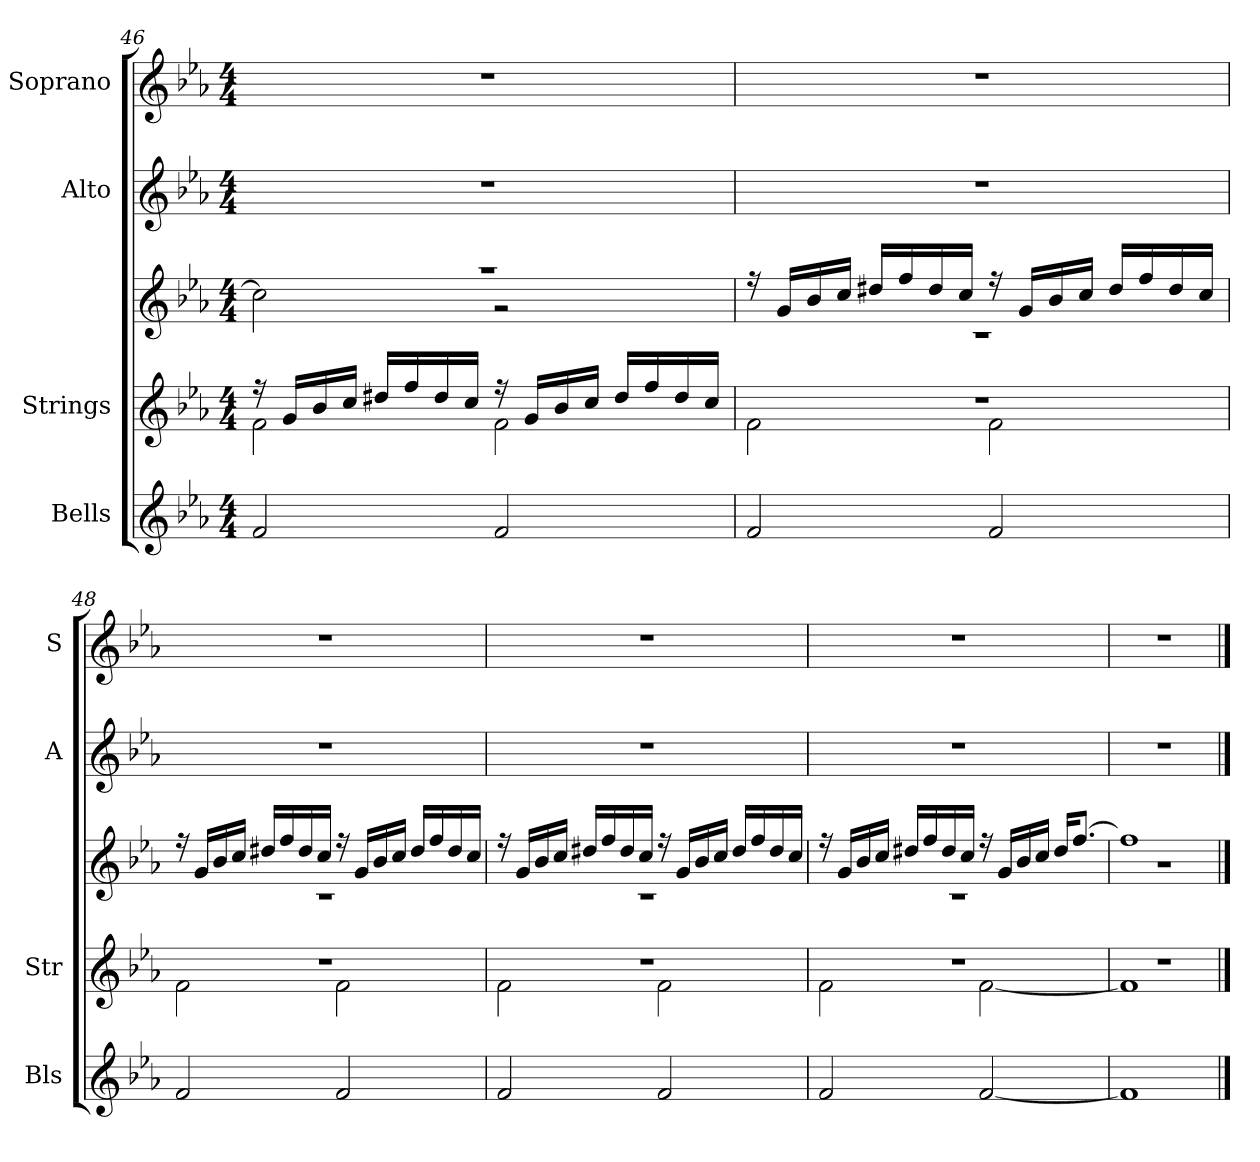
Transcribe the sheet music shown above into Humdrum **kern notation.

**kern	**kern	**kern	**kern	**kern
*part4	*part3	*part3	*part2	*part1
*staff5	*staff4	*staff3	*staff2	*staff1
*I"Bells	*I"Strings	*	*I"Alto	*I"Soprano
*I'Bls	*I'Str	*	*I'A	*I'S
*clefG2	*clefG2	*clefG2	*clefG2	*clefG2
*k[b-e-a-]	*k[b-e-a-]	*k[b-e-a-]	*k[b-e-a-]	*k[b-e-a-]
*E-:	*E-:	*E-:	*E-:	*E-:
*M4/4	*M4/4	*M4/4	*M4/4	*M4/4
=46	=46	=46	=46	=46
*	*^	*^	*	*
2f	16r	2f\	1r	2cc\]	1r	1r
.	16g/LL	.	.	.	.	.
.	16b-/	.	.	.	.	.
.	16cc/JJ	.	.	.	.	.
.	16dd#X/LL	.	.	.	.	.
.	16ff/	.	.	.	.	.
.	16dd#/	.	.	.	.	.
.	16cc/JJ	.	.	.	.	.
2f	16r	2f\	.	2r	.	.
.	16g/LL	.	.	.	.	.
.	16b-/	.	.	.	.	.
.	16cc/JJ	.	.	.	.	.
.	16dd#/LL	.	.	.	.	.
.	16ff/	.	.	.	.	.
.	16dd#/	.	.	.	.	.
.	16cc/JJ	.	.	.	.	.
=47	=47	=47	=47	=47	=47	=47
2f	1r	2f\	16r	1r	1r	1r
.	.	.	16g/LL	.	.	.
.	.	.	16b-/	.	.	.
.	.	.	16cc/JJ	.	.	.
.	.	.	16dd#X/LL	.	.	.
.	.	.	16ff/	.	.	.
.	.	.	16dd#/	.	.	.
.	.	.	16cc/JJ	.	.	.
2f	.	2f\	16r	.	.	.
.	.	.	16g/LL	.	.	.
.	.	.	16b-/	.	.	.
.	.	.	16cc/JJ	.	.	.
.	.	.	16dd#/LL	.	.	.
.	.	.	16ff/	.	.	.
.	.	.	16dd#/	.	.	.
.	.	.	16cc/JJ	.	.	.
=48	=48	=48	=48	=48	=48	=48
2f	1r	2f\	16r	1r	1r	1r
.	.	.	16g/LL	.	.	.
.	.	.	16b-/	.	.	.
.	.	.	16cc/JJ	.	.	.
.	.	.	16dd#X/LL	.	.	.
.	.	.	16ff/	.	.	.
.	.	.	16dd#/	.	.	.
.	.	.	16cc/JJ	.	.	.
2f	.	2f\	16r	.	.	.
.	.	.	16g/LL	.	.	.
.	.	.	16b-/	.	.	.
.	.	.	16cc/JJ	.	.	.
.	.	.	16dd#/LL	.	.	.
.	.	.	16ff/	.	.	.
.	.	.	16dd#/	.	.	.
.	.	.	16cc/JJ	.	.	.
=49	=49	=49	=49	=49	=49	=49
2f	1r	2f\	16r	1r	1r	1r
.	.	.	16g/LL	.	.	.
.	.	.	16b-/	.	.	.
.	.	.	16cc/JJ	.	.	.
.	.	.	16dd#X/LL	.	.	.
.	.	.	16ff/	.	.	.
.	.	.	16dd#/	.	.	.
.	.	.	16cc/JJ	.	.	.
2f	.	2f\	16r	.	.	.
.	.	.	16g/LL	.	.	.
.	.	.	16b-/	.	.	.
.	.	.	16cc/JJ	.	.	.
.	.	.	16dd#/LL	.	.	.
.	.	.	16ff/	.	.	.
.	.	.	16dd#/	.	.	.
.	.	.	16cc/JJ	.	.	.
=50	=50	=50	=50	=50	=50	=50
2f	1r	2f\	16r	1r	1r	1r
.	.	.	16g/LL	.	.	.
.	.	.	16b-/	.	.	.
.	.	.	16cc/JJ	.	.	.
.	.	.	16dd#X/LL	.	.	.
.	.	.	16ff/	.	.	.
.	.	.	16dd#/	.	.	.
.	.	.	16cc/JJ	.	.	.
[2f	.	[2f\	16r	.	.	.
.	.	.	16g/LL	.	.	.
.	.	.	16b-/	.	.	.
.	.	.	16cc/JJ	.	.	.
.	.	.	16dd#/KL	.	.	.
.	.	.	[8.ff/J	.	.	.
=51	=51	=51	=51	=51	=51	=51
1f]	1r	1f\]	1ff/]	1r	1r	1r
*	*v	*v	*	*	*	*
*	*	*v	*v	*	*
==	==	==	==	==
*-	*-	*-	*-	*-
